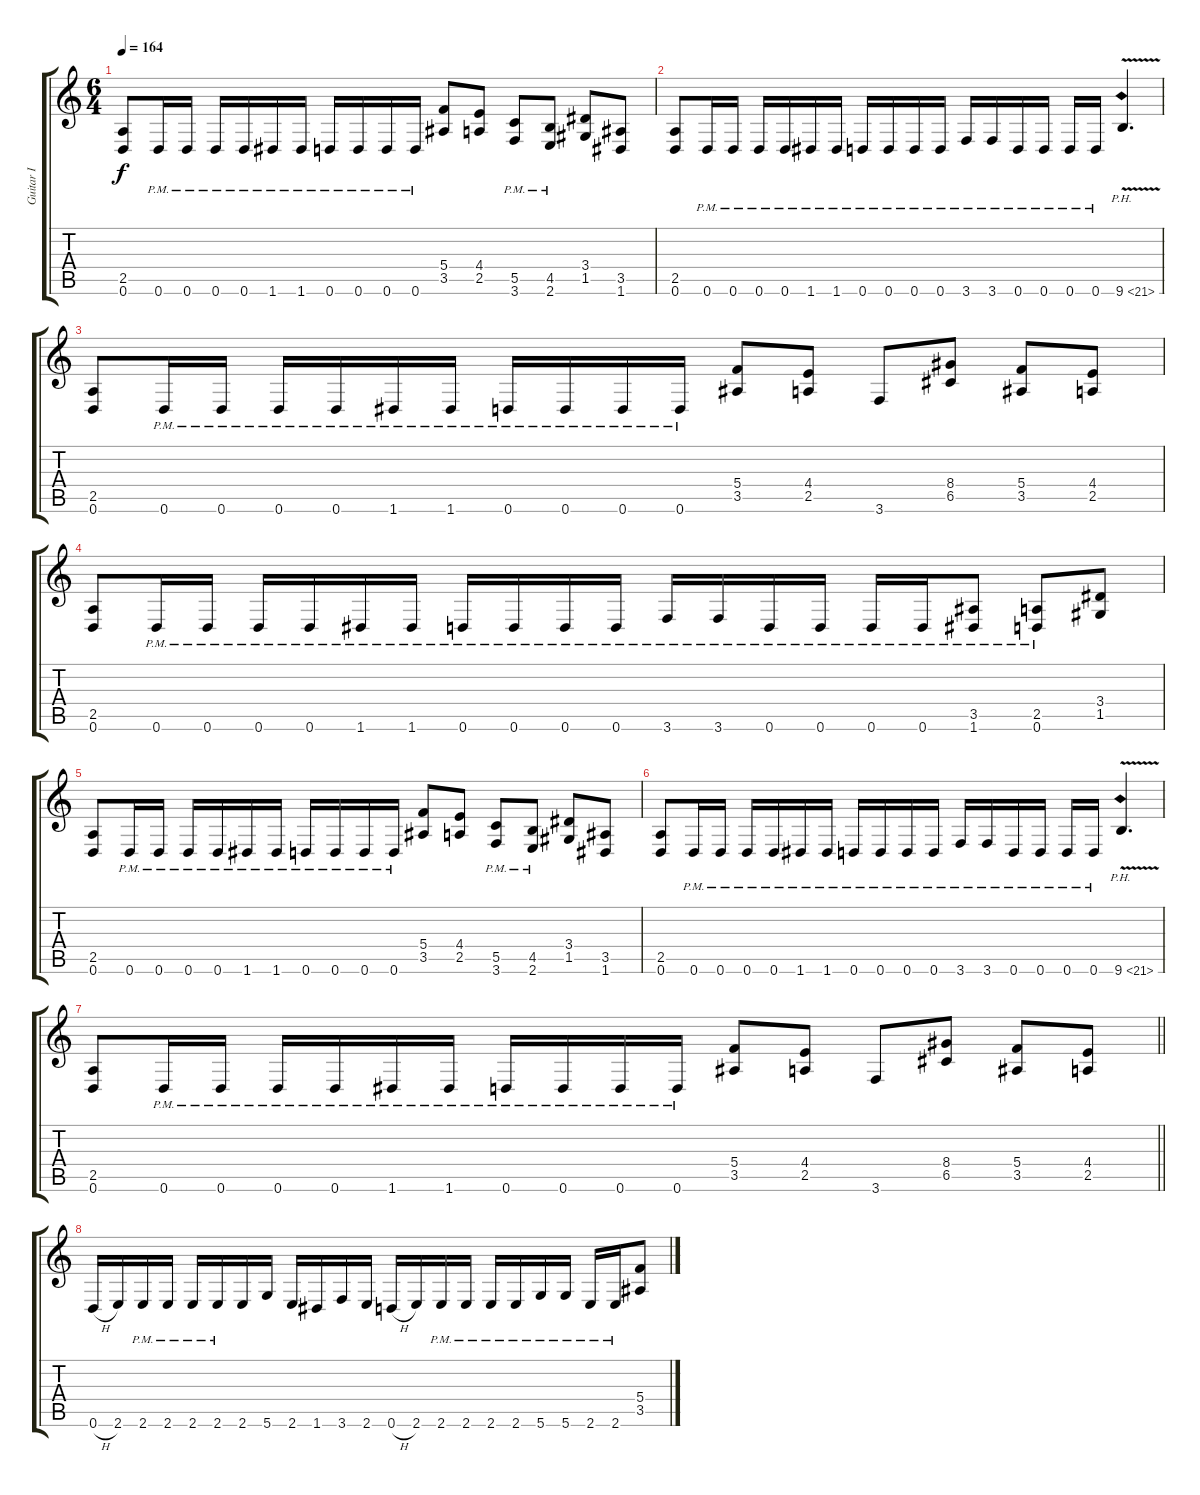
\track ("Guitar I" "Guitar I") {instrument distortionguitar}
\staff {score tabs}
\tuning (D4 A3 F3 C3 G2 D2) {hide}
\ts (6 4)
\tempo 164
\clef g2
\ks c
(2.5 0.6).8{dy f} 0.6{pm}.16 0.6{pm}.16 0.6{pm}.16 0.6{pm}.16 1.6{pm}.16 1.6{pm}.16 0.6{pm}.16 0.6{pm}.16 0.6{pm}.16 0.6{pm}.16 (5.4 3.5).8 (4.4 2.5).8 (5.5{pm} 3.6{pm}).8 (4.5{pm} 2.6{pm}).8 (3.4 1.5).8 (3.5 1.6).8 |
(2.5 0.6).8 0.6{pm}.16 0.6{pm}.16 0.6{pm}.16 0.6{pm}.16 1.6{pm}.16 1.6{pm}.16 0.6{pm}.16 0.6{pm}.16 0.6{pm}.16 0.6{pm}.16 3.6{pm}.16 3.6{pm}.16 0.6{pm}.16 0.6{pm}.16 0.6{pm}.16 0.6{pm}.16 9.6{ph 12 v}.4{d} |
(2.5 0.6).8 0.6{pm}.16 0.6{pm}.16 0.6{pm}.16 0.6{pm}.16 1.6{pm}.16 1.6{pm}.16 0.6{pm}.16 0.6{pm}.16 0.6{pm}.16 0.6{pm}.16 (5.4 3.5).8 (4.4 2.5).8 3.6.8 (8.4 6.5).8 (5.4 3.5).8 (4.4 2.5).8 |
(2.5 0.6).8 0.6{pm}.16 0.6{pm}.16 0.6{pm}.16 0.6{pm}.16 1.6{pm}.16 1.6{pm}.16 0.6{pm}.16 0.6{pm}.16 0.6{pm}.16 0.6{pm}.16 3.6{pm}.16 3.6{pm}.16 0.6{pm}.16 0.6{pm}.16 0.6{pm}.16 0.6{pm}.16 (3.5{pm} 1.6{pm}).8 (2.5{pm} 0.6{pm}).8 (3.4 1.5).8 |
(2.5 0.6).8 0.6{pm}.16 0.6{pm}.16 0.6{pm}.16 0.6{pm}.16 1.6{pm}.16 1.6{pm}.16 0.6{pm}.16 0.6{pm}.16 0.6{pm}.16 0.6{pm}.16 (5.4 3.5).8 (4.4 2.5).8 (5.5{pm} 3.6{pm}).8 (4.5{pm} 2.6{pm}).8 (3.4 1.5).8 (3.5 1.6).8 |
(2.5 0.6).8 0.6{pm}.16 0.6{pm}.16 0.6{pm}.16 0.6{pm}.16 1.6{pm}.16 1.6{pm}.16 0.6{pm}.16 0.6{pm}.16 0.6{pm}.16 0.6{pm}.16 3.6{pm}.16 3.6{pm}.16 0.6{pm}.16 0.6{pm}.16 0.6{pm}.16 0.6{pm}.16 9.6{ph 12 v}.4{d} |
\barLineRight lightlight
(2.5 0.6).8 0.6{pm}.16 0.6{pm}.16 0.6{pm}.16 0.6{pm}.16 1.6{pm}.16 1.6{pm}.16 0.6{pm}.16 0.6{pm}.16 0.6{pm}.16 0.6{pm}.16 (5.4 3.5).8 (4.4 2.5).8 3.6.8 (8.4 6.5).8 (5.4 3.5).8 (4.4 2.5).8 |
\section ("" "")
0.6{h}.16 2.6.16 2.6{pm}.16 2.6{pm}.16 2.6{pm}.16 2.6{pm}.16 2.6.16 5.6.16 2.6.16 1.6.16 3.6.16 2.6.16 0.6{h}.16 2.6.16 2.6{pm}.16 2.6{pm}.16 2.6{pm}.16 2.6{pm}.16 5.6{pm}.16 5.6{pm}.16 2.6{pm}.16 2.6{pm}.16 (5.4 3.5).8
